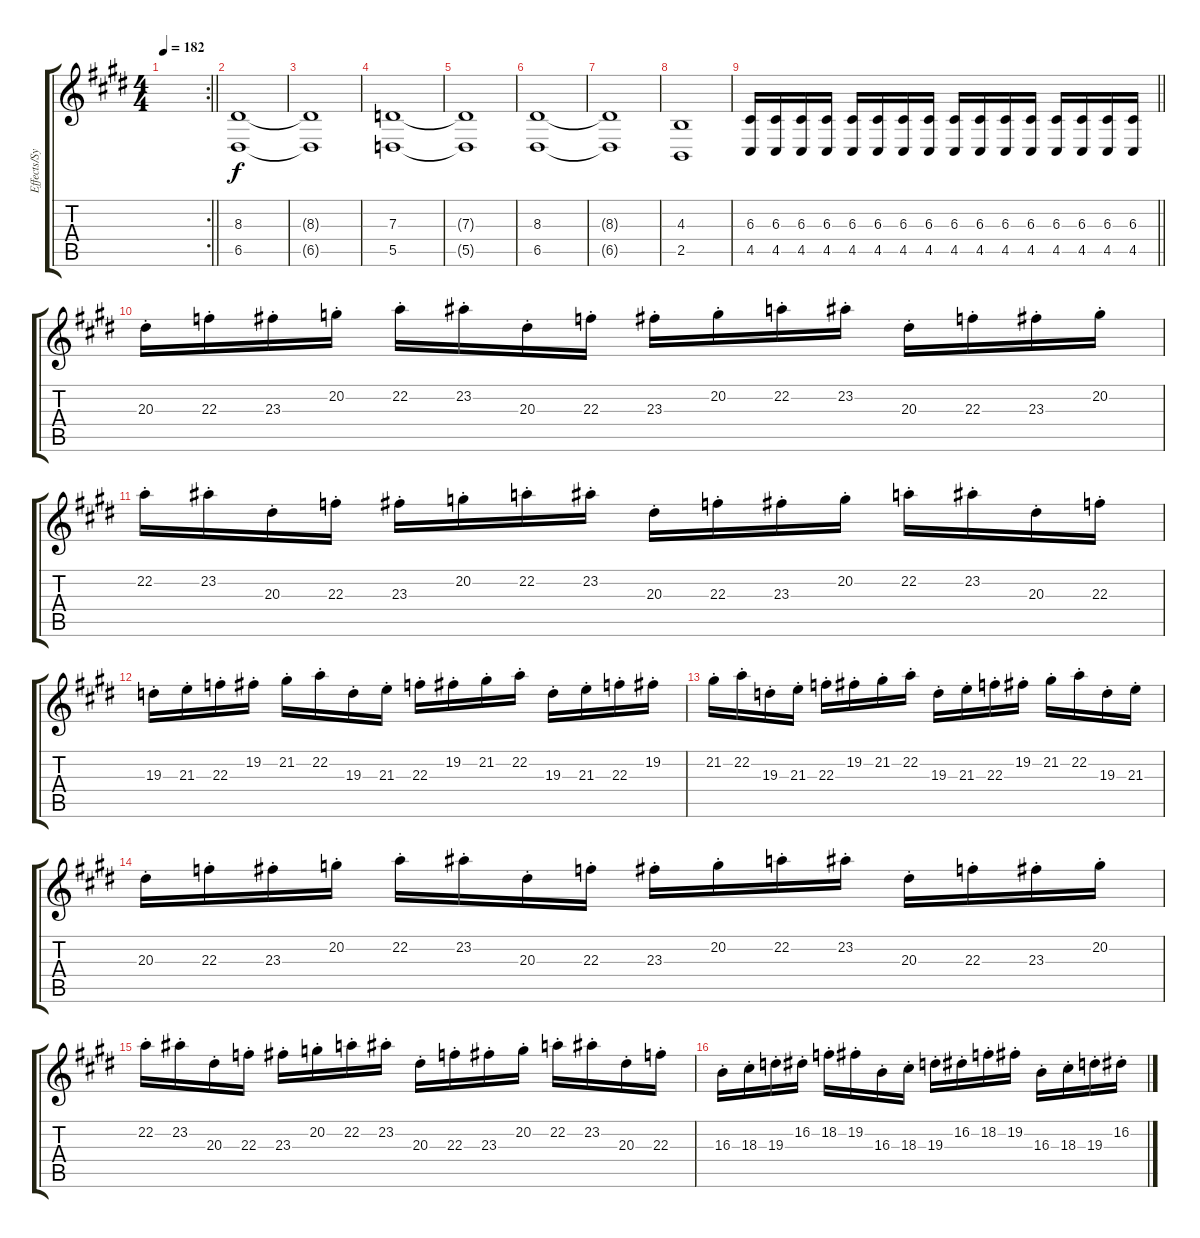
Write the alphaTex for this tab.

\track ("Effects/Synth" "Effects/Sy") {instrument taikodrum}
\staff {score tabs}
\tuning (Db6 B3 G3 D3 A2 E2) {hide}
\rc 2
\ts (4 4)
\tempo 182
\clef g2
\barLineRight lightlight
\ks c#minor
|
(8.3 6.5).1{volume 16 instrument synthstrings1} |
(8.3{t} 6.5{t}).1 |
(7.3 5.5).1 |
(7.3{t} 5.5{t}).1 |
(8.3 6.5).1 |
(8.3{t} 6.5{t}).1 |
(4.3 2.5).1 |
\barLineRight lightlight
(6.3 4.5).16{volume 14 instrument stringensemble1} (6.3 4.5).16 (6.3 4.5).16 (6.3 4.5).16 (6.3 4.5).16 (6.3 4.5).16 (6.3 4.5).16 (6.3 4.5).16 (6.3 4.5).16 (6.3 4.5).16 (6.3 4.5).16 (6.3 4.5).16 (6.3 4.5).16 (6.3 4.5).16 (6.3 4.5).16 (6.3 4.5).16 |
20.3{st}.16{volume 13 instrument pad6metallic} 22.3{st}.16 23.3{st}.16 20.2{st}.16 22.2{st}.16 23.2{st}.16 20.3{st}.16 22.3{st}.16 23.3{st}.16 20.2{st}.16 22.2{st}.16 23.2{st}.16 20.3{st}.16 22.3{st}.16 23.3{st}.16 20.2{st}.16 |
22.2{st}.16 23.2{st}.16 20.3{st}.16 22.3{st}.16 23.3{st}.16 20.2{st}.16 22.2{st}.16 23.2{st}.16 20.3{st}.16 22.3{st}.16 23.3{st}.16 20.2{st}.16 22.2{st}.16 23.2{st}.16 20.3{st}.16 22.3{st}.16 |
19.3{st}.16 21.3{st}.16 22.3{st}.16 19.2{st}.16 21.2{st}.16 22.2{st}.16 19.3{st}.16 21.3{st}.16 22.3{st}.16 19.2{st}.16 21.2{st}.16 22.2{st}.16 19.3{st}.16 21.3{st}.16 22.3{st}.16 19.2{st}.16 |
21.2{st}.16 22.2{st}.16 19.3{st}.16 21.3{st}.16 22.3{st}.16 19.2{st}.16 21.2{st}.16 22.2{st}.16 19.3{st}.16 21.3{st}.16 22.3{st}.16 19.2{st}.16 21.2{st}.16 22.2{st}.16 19.3{st}.16 21.3{st}.16 |
20.3{st}.16 22.3{st}.16 23.3{st}.16 20.2{st}.16 22.2{st}.16 23.2{st}.16 20.3{st}.16 22.3{st}.16 23.3{st}.16 20.2{st}.16 22.2{st}.16 23.2{st}.16 20.3{st}.16 22.3{st}.16 23.3{st}.16 20.2{st}.16 |
22.2{st}.16 23.2{st}.16 20.3{st}.16 22.3{st}.16 23.3{st}.16 20.2{st}.16 22.2{st}.16 23.2{st}.16 20.3{st}.16 22.3{st}.16 23.3{st}.16 20.2{st}.16 22.2{st}.16 23.2{st}.16 20.3{st}.16 22.3{st}.16 |
16.3{st}.16 18.3{st}.16 19.3{st}.16 16.2{st}.16 18.2{st}.16 19.2{st}.16 16.3{st}.16 18.3{st}.16 19.3{st}.16 16.2{st}.16 18.2{st}.16 19.2{st}.16 16.3{st}.16 18.3{st}.16 19.3{st}.16 16.2{st}.16
